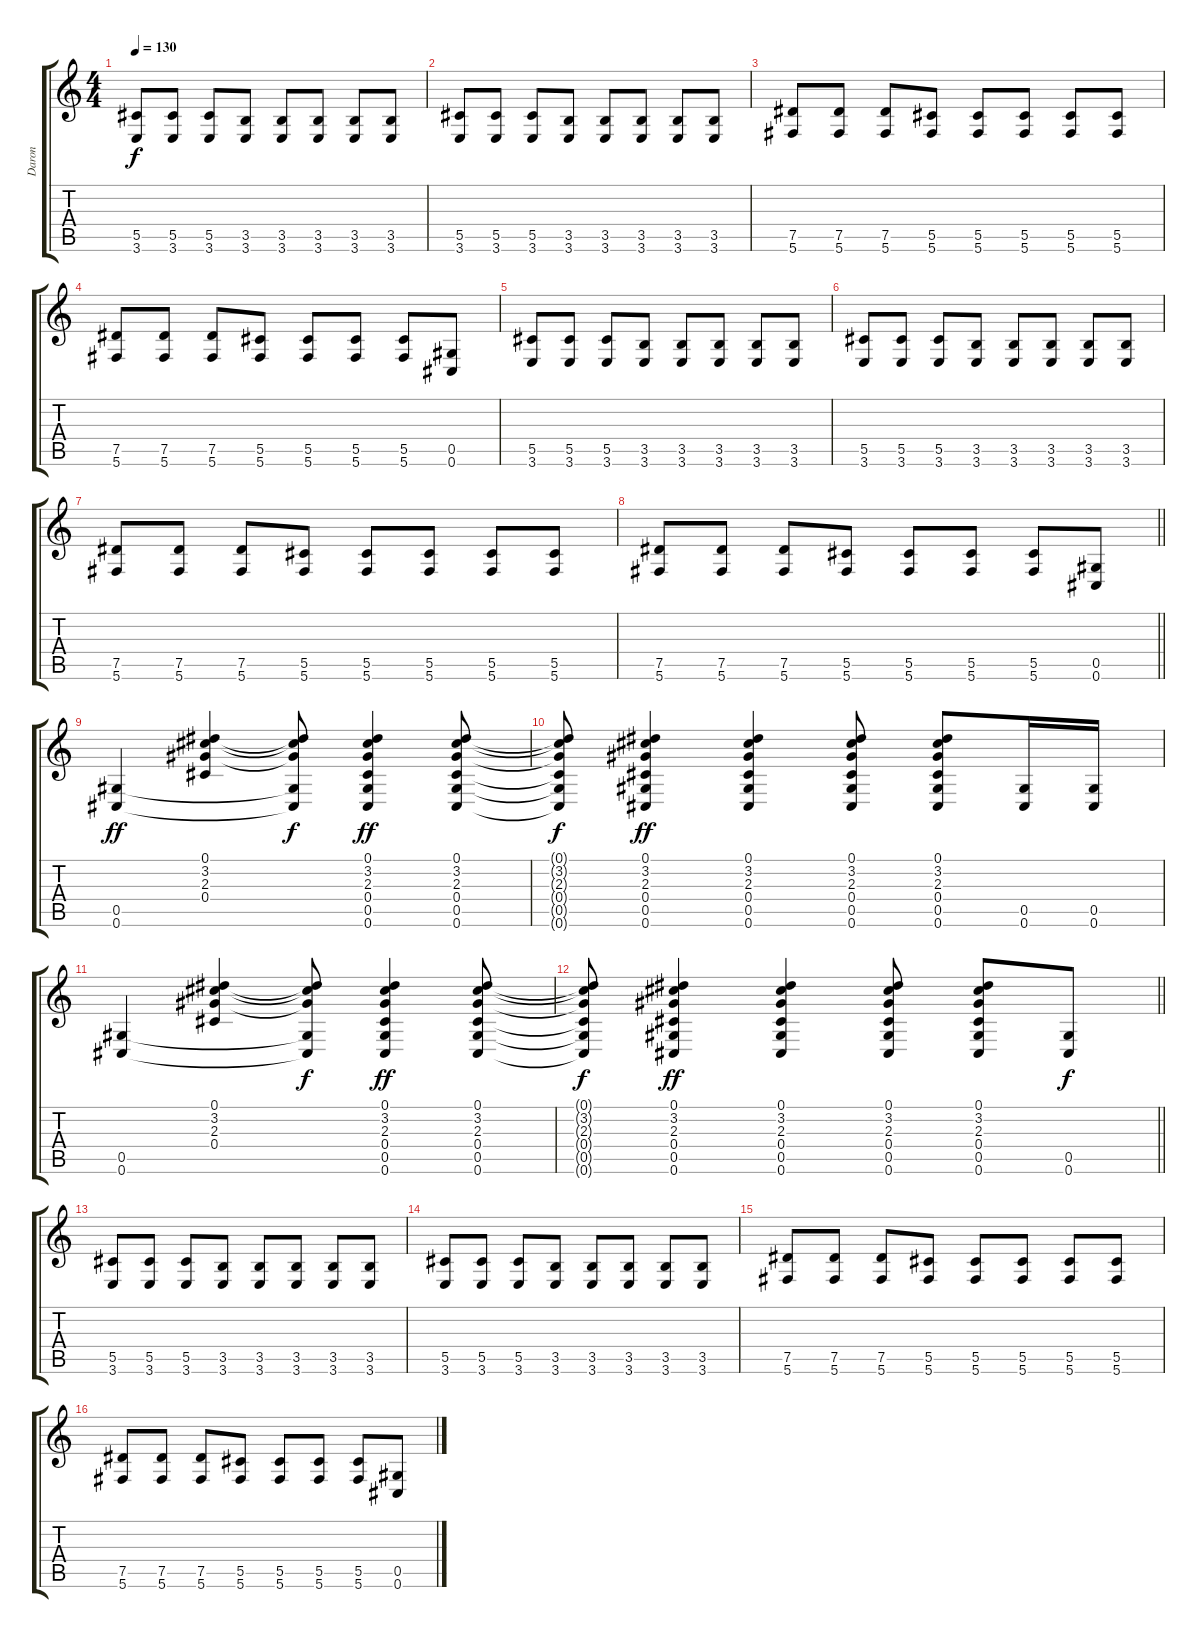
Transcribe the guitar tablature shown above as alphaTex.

\track ("Daron" "Daron") {instrument electricguitarmuted}
\staff {score tabs}
\tuning (Eb4 Bb3 Gb3 Db3 Ab2 Db2) {hide}
\ts (4 4)
\tempo 130
\clef g2
\ks c
(5.5 3.6).8{dy f} (5.5 3.6).8 (5.5 3.6).8 (3.5 3.6).8 (3.5 3.6).8 (3.5 3.6).8 (3.5 3.6).8 (3.5 3.6).8 |
(5.5 3.6).8 (5.5 3.6).8 (5.5 3.6).8 (3.5 3.6).8 (3.5 3.6).8 (3.5 3.6).8 (3.5 3.6).8 (3.5 3.6).8 |
(7.5 5.6).8 (7.5 5.6).8 (7.5 5.6).8 (5.5 5.6).8 (5.5 5.6).8 (5.5 5.6).8 (5.5 5.6).8 (5.5 5.6).8 |
(7.5 5.6).8 (7.5 5.6).8 (7.5 5.6).8 (5.5 5.6).8 (5.5 5.6).8 (5.5 5.6).8 (5.5 5.6).8 (0.5 0.6).8 |
(5.5 3.6).8 (5.5 3.6).8 (5.5 3.6).8 (3.5 3.6).8 (3.5 3.6).8 (3.5 3.6).8 (3.5 3.6).8 (3.5 3.6).8 |
(5.5 3.6).8 (5.5 3.6).8 (5.5 3.6).8 (3.5 3.6).8 (3.5 3.6).8 (3.5 3.6).8 (3.5 3.6).8 (3.5 3.6).8 |
(7.5 5.6).8 (7.5 5.6).8 (7.5 5.6).8 (5.5 5.6).8 (5.5 5.6).8 (5.5 5.6).8 (5.5 5.6).8 (5.5 5.6).8 |
\barLineRight lightlight
(7.5 5.6).8 (7.5 5.6).8 (7.5 5.6).8 (5.5 5.6).8 (5.5 5.6).8 (5.5 5.6).8 (5.5 5.6).8 (0.5 0.6).8 |
(0.5 0.6).4{dy ff instrument distortionguitar} (0.1 3.2 2.3 0.4).4 (0.1{t} 3.2{t} 2.3{t} 0.5{t} 0.6{t}).8{dy f} (0.1 3.2 2.3 0.4 0.5 0.6).4{dy ff} (0.1 3.2 2.3 0.4 0.5 0.6).8 |
(0.1{t} 3.2{t} 2.3{t} 0.4{t} 0.5{t} 0.6{t}).8{dy f} (0.1 3.2 2.3 0.4 0.5 0.6).4{dy ff} (0.1 3.2 2.3 0.4 0.5 0.6).4 (0.1 3.2 2.3 0.4 0.5 0.6).8 (0.1 3.2 2.3 0.4 0.5 0.6).8 (0.5 0.6).16 (0.5 0.6).16 |
(0.5 0.6).4{instrument distortionguitar} (0.1 3.2 2.3 0.4).4 (0.1{t} 3.2{t} 2.3{t} 0.5{t} 0.6{t}).8{dy f} (0.1 3.2 2.3 0.4 0.5 0.6).4{dy ff} (0.1 3.2 2.3 0.4 0.5 0.6).8 |
\barLineRight lightlight
(0.1{t} 3.2{t} 2.3{t} 0.4{t} 0.5{t} 0.6{t}).8{dy f} (0.1 3.2 2.3 0.4 0.5 0.6).4{dy ff} (0.1 3.2 2.3 0.4 0.5 0.6).4 (0.1 3.2 2.3 0.4 0.5 0.6).8 (0.1 3.2 2.3 0.4 0.5 0.6).8 (0.5 0.6).8{dy f} |
(5.5 3.6).8{instrument electricguitarmuted} (5.5 3.6).8 (5.5 3.6).8 (3.5 3.6).8 (3.5 3.6).8 (3.5 3.6).8 (3.5 3.6).8 (3.5 3.6).8 |
(5.5 3.6).8 (5.5 3.6).8 (5.5 3.6).8 (3.5 3.6).8 (3.5 3.6).8 (3.5 3.6).8 (3.5 3.6).8 (3.5 3.6).8 |
(7.5 5.6).8 (7.5 5.6).8 (7.5 5.6).8 (5.5 5.6).8 (5.5 5.6).8 (5.5 5.6).8 (5.5 5.6).8 (5.5 5.6).8 |
(7.5 5.6).8 (7.5 5.6).8 (7.5 5.6).8 (5.5 5.6).8 (5.5 5.6).8 (5.5 5.6).8 (5.5 5.6).8 (0.5 0.6).8
